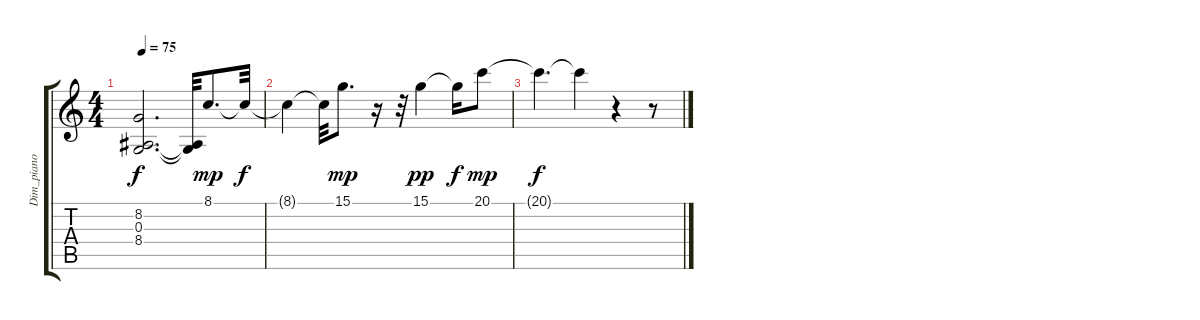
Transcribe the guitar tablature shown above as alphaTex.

\track ("Dim_piano" "Dim_piano") {instrument brightacousticpiano}
\staff {score tabs}
\tuning (E4 B3 G3 D3 A2 E2) {hide}
\ts (4 4)
\tempo 75
\clef g2
\ks c
(8.2{t} 0.3{t} 8.4{t}).2{d dy f} (0.3{t} 8.4{t}).32 8.1.8{d dy mp} 8.1{t}.32{dy f} |
8.1{t}.4 8.1{t}.32 15.1.8{d dy mp} r.16 r.32 15.1.4{dy pp} 15.1{t}.16{dy f} 20.1.8{dy mp} |
20.1{t}.4{d dy f} 20.1{t}.4 r.4 r.8
